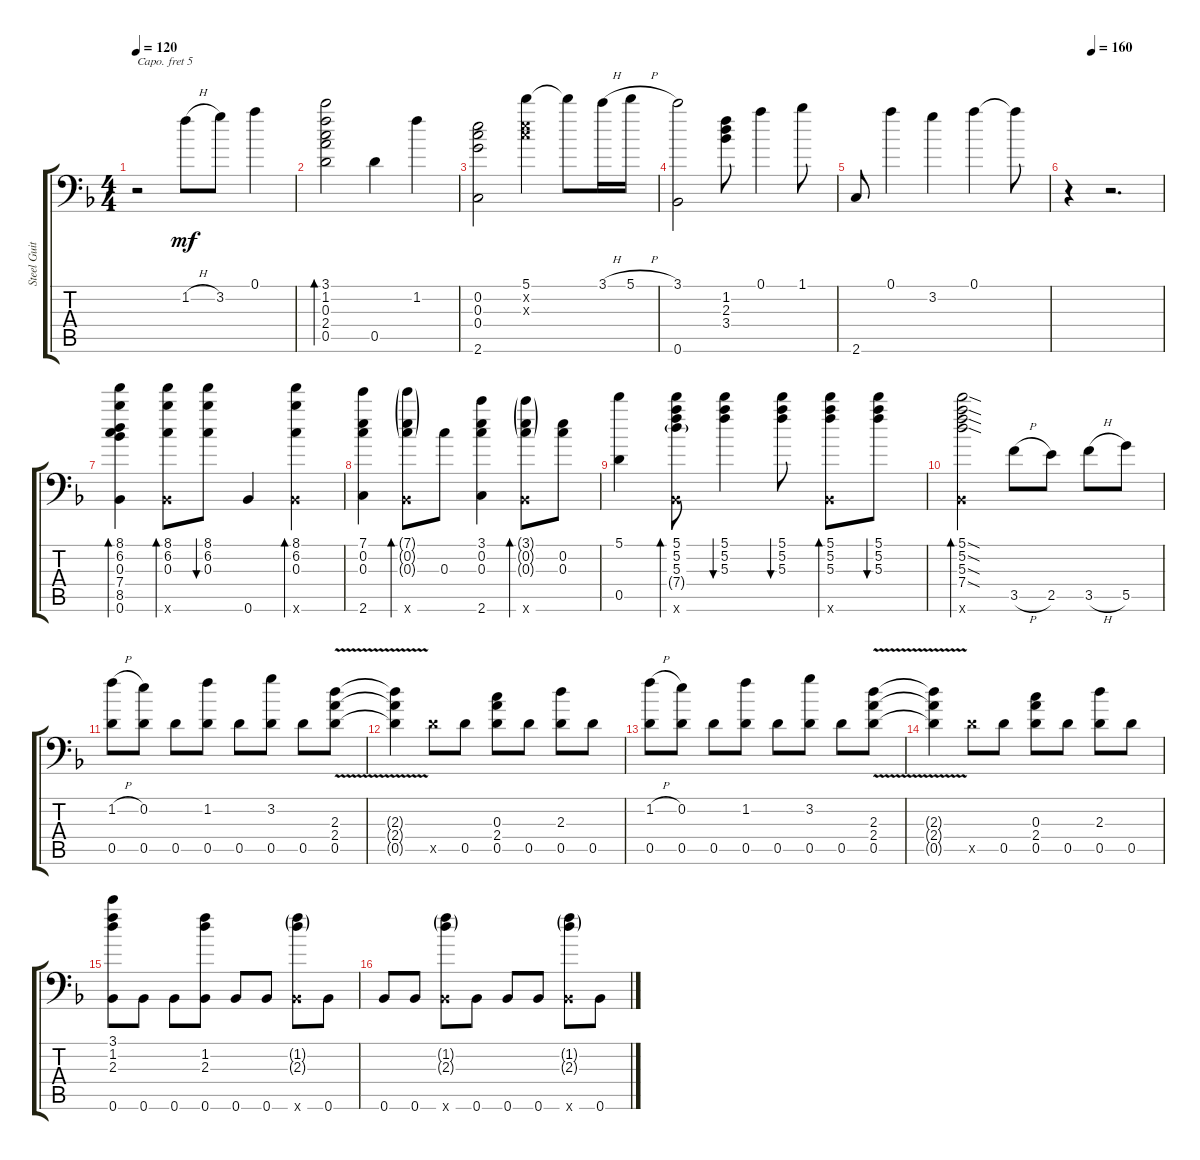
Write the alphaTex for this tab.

\track ("Steel Guitar" "Steel Guit") {instrument acousticguitarsteel}
\staff {score tabs}
\capo 5
\tuning (E4 B3 G3 D3 A2 F1) {hide}
\ts (4 4)
\tempo 120
\clef f4
\ks f
r.2{dy mf instrument acousticguitarsteel} 1.2{h}.8 3.2.8 0.1.4 |
(3.1 1.2 0.3 2.4 0.5).2{bd 60} 0.5.4 1.2.4 |
(0.2 0.3 0.4 2.6).2 (5.1 0.2{x} 0.3{x}).4 5.1{t}.8 3.1{h}.16 5.1{h}.16 |
(3.1 0.6).2 (1.2 2.3 3.4).8 0.1.4 1.1.8 |
2.6.8 0.1.4 3.2.4 0.1.4 0.1{t}.8 |
\tempo (160 0.25)
r.4 r.2{d} |
(8.1 6.2 0.3 7.4 8.5 0.6).4{bd 30} (8.1 6.2 0.3 0.6{x}).8{bd 30} (8.1 6.2 0.3).8{bu 60} 0.6.4 (8.1 6.2 0.3 0.6{x}).4{bd 60} |
(7.1 0.2 0.3 2.6).4 (7.1{g} 0.2{g} 0.3{g} 0.6{x}).8{bd 30} 0.3.8 (3.1 0.2 0.3 2.6).4 (3.1{g} 0.2{g} 0.3{g} 0.6{x}).8{bd 60} (0.2 0.3).8 |
(5.1 0.5).4 (5.1 5.2 5.3 7.4{g} 0.6{x}).8{bd 30} (5.1 5.2 5.3).4{bu 30} (5.1 5.2 5.3).8{bu 30} (5.1 5.2 5.3 0.6{x}).8{bd 30} (5.1 5.2 5.3).8{bu 30} |
(5.1{sod} 5.2{sod} 5.3{sod} 7.4{sod} 0.6{x}).2{bd 30} 3.5{h}.8 2.5.8 3.5{h}.8 5.5.8 |
(1.2{h} 0.5).8 (0.2 0.5).8 0.5.8 (1.2 0.5).8 0.5.8 (3.2 0.5).8 0.5.8 (2.3{v} 2.4 0.5).8 |
(2.3{v t} 2.4{t} 0.5{t}).4 0.5{x}.8 0.5.8 (0.3 2.4 0.5).8 0.5.8 (2.3 0.5).8 0.5.8 |
(1.2{h} 0.5).8 (0.2 0.5).8 0.5.8 (1.2 0.5).8 0.5.8 (3.2 0.5).8 0.5.8 (2.3{v} 2.4 0.5).8 |
(2.3{v t} 2.4{t} 0.5{t}).4 0.5{x}.8 0.5.8 (0.3 2.4 0.5).8 0.5.8 (2.3 0.5).8 0.5.8 |
(3.1 1.2 2.3 0.6).8 0.6.8 0.6.8 (1.2 2.3 0.6).8 0.6.8 0.6.8 (1.2{g} 2.3{g} 0.6{x}).8 0.6.8 |
0.6.8 0.6.8 (1.2{g} 2.3{g} 0.6{x}).8 0.6.8 0.6.8 0.6.8 (1.2{g} 2.3{g} 0.6{x}).8 0.6.8
